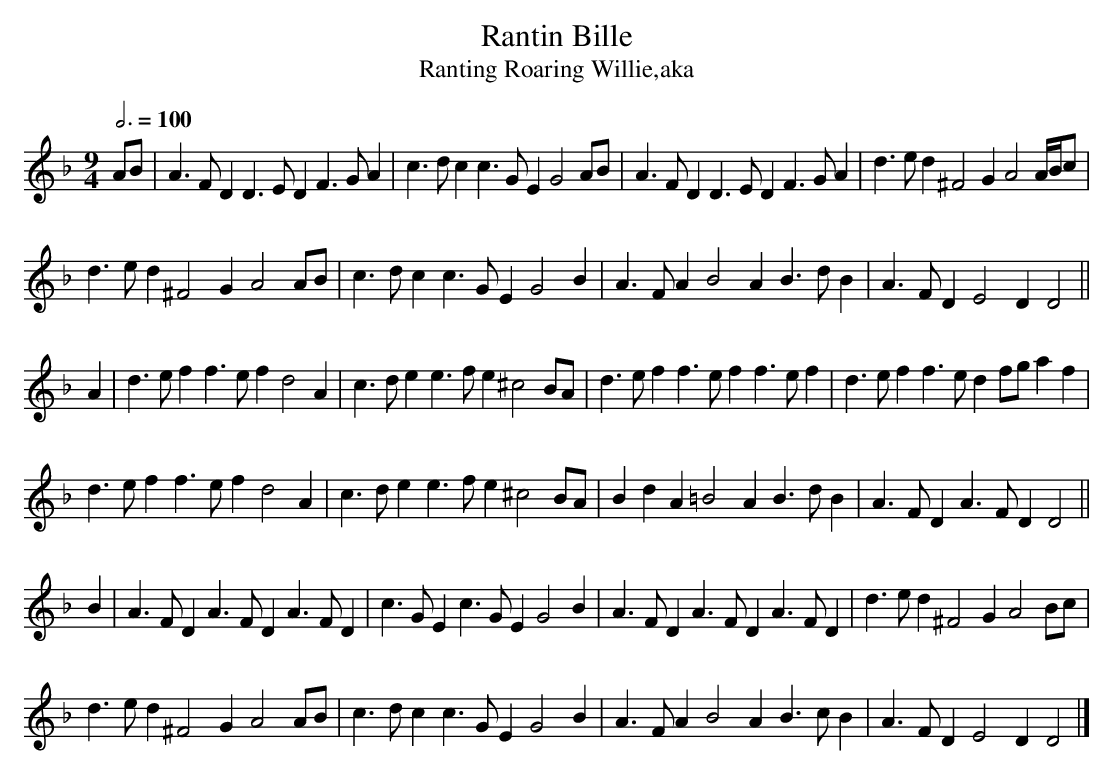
X:1
T:Rantin Bille
T:Ranting Roaring Willie,aka
M:9/4
L:1/4
Q:3/4=100
K:F
A/B/|A>FDD>EDF>GA|c>dcc>GEG2A/B/|A>FDD>EDF>GA|d>ed^F2GA2A/4B/4c/|
d>ed^F2GA2A/B/|c>dcc>GEG2B|A>FAB2AB>dB|A>FDE2DD2||
A|d>eff>efd2A|c>dee>fe^c2B/A/|d>eff>eff>ef|d>eff>edf/g/af|
d>eff>efd2A|c>dee>fe^c2B/A/|BdA=B2AB>dB|A>FDA>FDD2||
B|A>FDA>FDA>FD|c>GEc>GEG2B|A>FD A>FD A>FD|d>ed^F2GA2B/c/|
d>ed^F2GA2A/B/|c>dcc>GEG2B|A>FAB2AB>cB|A>FDE2DD2|]
